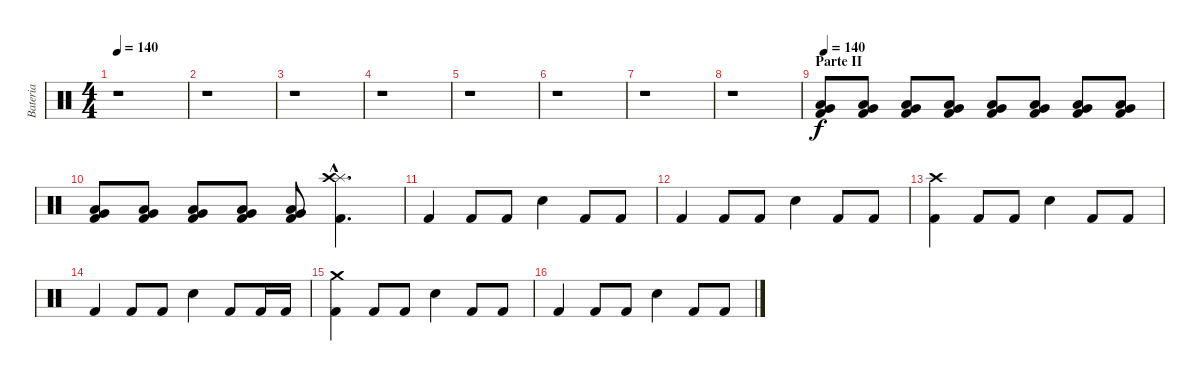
\track ("Bateria" "Bateria") {instrument percussion}
\staff {score}
\articulation defaults
\ts (4 4)
\tempo 140
\clef neutral
\ks c
r.1{dy f} |
r.1 |
r.1 |
r.1 |
r.1 |
r.1 |
r.1 |
r.1 |
\section ("" "Parte II")
\tempo 140
("Low Floor Tom (hit)" "Very Low Tom (hit)" "Kick (hit) 2").8{volume 15} ("Low Floor Tom (hit)" "Very Low Tom (hit)" "Kick (hit) 2").8 ("Low Floor Tom (hit)" "Very Low Tom (hit)" "Kick (hit) 2").8 ("Low Floor Tom (hit)" "Very Low Tom (hit)" "Kick (hit) 2").8 ("Low Floor Tom (hit)" "Very Low Tom (hit)" "Kick (hit) 2").8 ("Low Floor Tom (hit)" "Very Low Tom (hit)" "Kick (hit) 2").8 ("Low Floor Tom (hit)" "Very Low Tom (hit)" "Kick (hit) 2").8 ("Low Floor Tom (hit)" "Very Low Tom (hit)" "Kick (hit) 2").8 |
("Low Floor Tom (hit)" "Very Low Tom (hit)" "Kick (hit) 2").8 ("Low Floor Tom (hit)" "Very Low Tom (hit)" "Kick (hit) 2").8 ("Low Floor Tom (hit)" "Very Low Tom (hit)" "Kick (hit) 2").8 ("Low Floor Tom (hit)" "Very Low Tom (hit)" "Kick (hit) 2").8 ("Low Floor Tom (hit)" "Very Low Tom (hit)" "Kick (hit) 2").8 ("Splash (hit)"{hac} "Crash high (hit)"{hac} "Kick (hit) 2"{hac}).4{d} |
"Kick (hit) 2".4 "Kick (hit) 2".8 "Kick (hit) 2".8 "Electric Snare (hit)".4 "Kick (hit) 2".8 "Kick (hit) 2".8 |
"Kick (hit) 2".4 "Kick (hit) 2".8 "Kick (hit) 2".8 "Electric Snare (hit)".4 "Kick (hit) 2".8 "Kick (hit) 2".8 |
("Crash high (hit)" "Kick (hit) 2").4 "Kick (hit) 2".8 "Kick (hit) 2".8 "Electric Snare (hit)".4 "Kick (hit) 2".8 "Kick (hit) 2".8 |
"Kick (hit) 2".4 "Kick (hit) 2".8 "Kick (hit) 2".8 "Electric Snare (hit)".4 "Kick (hit) 2".8 "Kick (hit) 2".16 "Kick (hit) 2".16 |
("Crash medium (hit)" "Kick (hit) 2").4 "Kick (hit) 2".8 "Kick (hit) 2".8 "Electric Snare (hit)".4 "Kick (hit) 2".8 "Kick (hit) 2".8 |
"Kick (hit) 2".4 "Kick (hit) 2".8 "Kick (hit) 2".8 "Electric Snare (hit)".4 "Kick (hit) 2".8 "Kick (hit) 2".8
